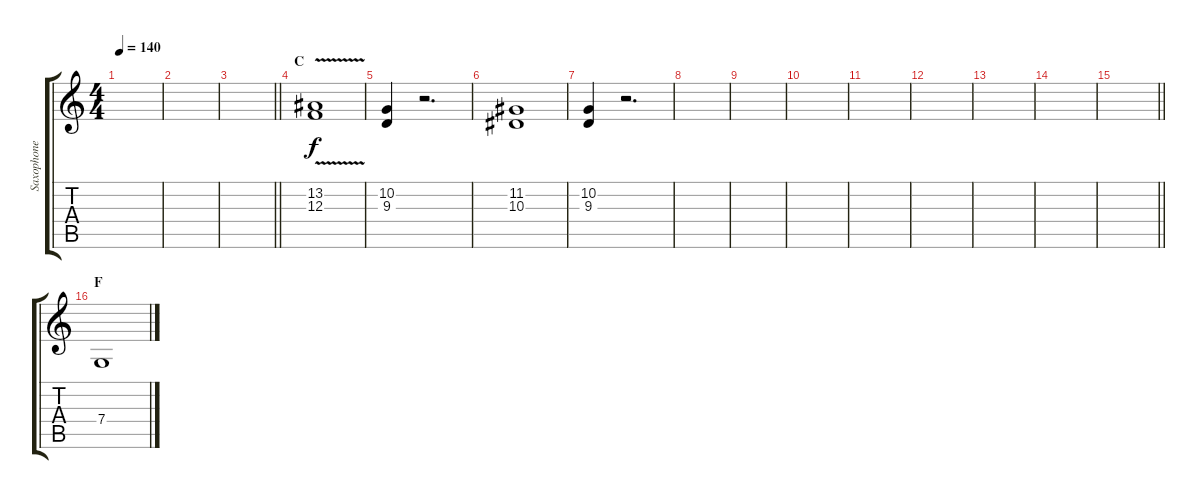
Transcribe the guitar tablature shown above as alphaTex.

\track ("Saxophone" "Saxophone") {instrument tenorsax}
\staff {score tabs}
\tuning (D4 A3 F3 C3 G2 C2) {hide}
\ts (4 4)
\tempo 140
\clef g2
\ks c
|
|
\barLineRight lightlight
|
\section ("" "C")
(13.2 12.3{v}).1 |
(10.2 9.3).4 r.2{d} |
(11.2 10.3).1 |
(10.2 9.3).4 r.2{d} |
|
|
|
|
|
|
|
\barLineRight lightlight
|
\section ("" "F")
7.4.1
